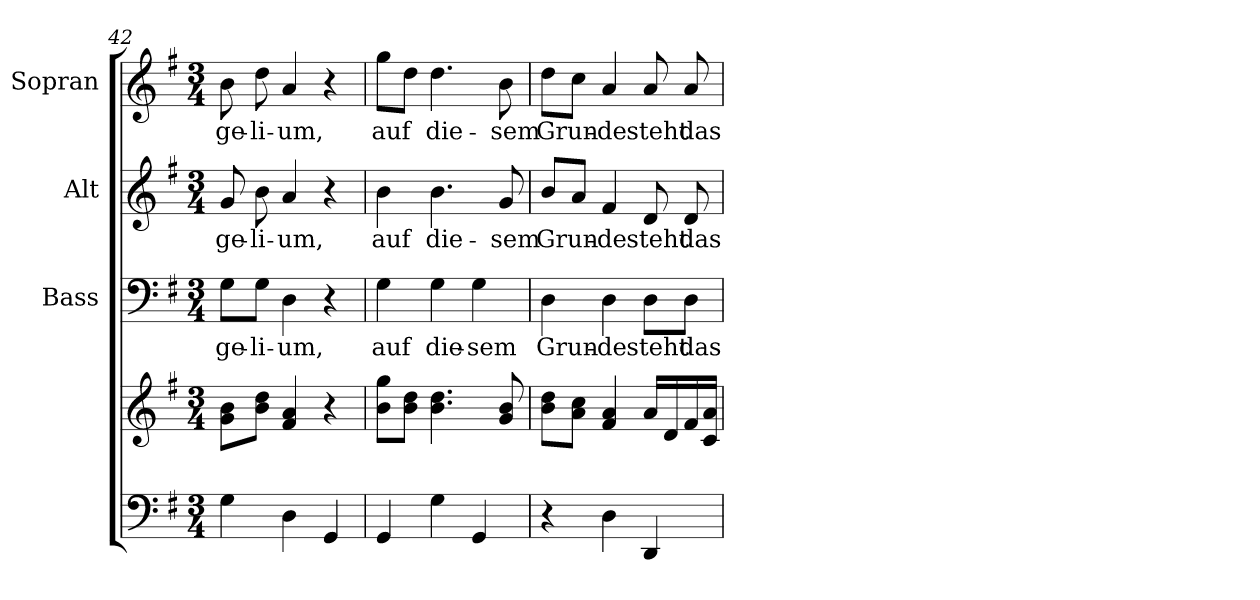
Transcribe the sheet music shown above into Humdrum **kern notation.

**kern	**kern	**kern	**text	**kern	**text	**kern	**text
*part4	*part4	*part3	*part3	*part2	*part2	*part1	*part1
*staff5	*staff4	*staff3	*staff3	*staff2	*staff2	*staff1	*staff1
*	*	*I"Bass	*	*I"Alt	*	*I"Sopran	*
*	*	*I'B.	*	*I'A.	*	*I'S.	*
*clefF4	*clefG2	*clefF4	*	*clefG2	*	*clefG2	*
*k[f#]	*k[f#]	*k[f#]	*	*k[f#]	*	*k[f#]	*
*G:	*G:	*G:	*	*G:	*	*G:	*
*M3/4	*M3/4	*M3/4	*	*M3/4	*	*M3/4	*
=42	=42	=42	=42	=42	=42	=42	=42
!	!	!	!LO:LY:b	!	!LO:LY:b	!	!LO:LY:b
4G\	8g\ 8b\L	8G\L	-ge-	8g/	-ge-	8b\	-ge-
!	!	!	!LO:LY:b	!	!LO:LY:b	!	!LO:LY:b
.	8b\ 8dd\J	8G\J	-li-	8b\	-li-	8dd\	-li-
!	!	!	!LO:LY:b	!	!LO:LY:b	!	!LO:LY:b
4D\	4f#/ 4a/	4D\	-um,	4a/	-um,	4a/	-um,
4GG/	4r	4r	.	4r	.	4r	.
=43	=43	=43	=43	=43	=43	=43	=43
!	!	!	!LO:LY:b	!	!LO:LY:b	!	!LO:LY:b
4GG/	8b\ 8gg\L	4G\	auf	4b\	auf	8gg\L	auf
.	8b\ 8dd\J	.	.	.	.	8dd\J	.
!	!	!	!LO:LY:b	!	!LO:LY:b	!	!LO:LY:b
4G\	4.b\ 4.dd\	4G\	die-	4.b\	die-	4.dd\	die-
!	!	!	!LO:LY:b	!	!	!	!
4GG/	.	4G\	-sem	.	.	.	.
!	!	!	!	!	!LO:LY:b	!	!LO:LY:b
.	8g/ 8b/	.	.	8g/	-sem	8b\	-sem
=44	=44	=44	=44	=44	=44	=44	=44
!	!	!	!LO:LY:b	!	!LO:LY:b	!	!LO:LY:b
4r	8b\ 8dd\L	4D\	Grun-	8b/L	Grun-	8dd\L	Grun-
.	8a\ 8cc\J	.	.	8a/J	.	8cc\J	.
!	!	!	!LO:LY:b	!	!LO:LY:b	!	!LO:LY:b
4D\	4f#/ 4a/	4D\	-de	4f#/	-de	4a/	-de
!	!	!	!LO:LY:b	!	!LO:LY:b	!	!LO:LY:b
4DD/	16a/LL	8D\L	steht	8d/	steht	8a/	steht
.	16d/	.	.	.	.	.	.
!	!	!	!LO:LY:b	!	!LO:LY:b	!	!LO:LY:b
.	16f#/	8D\J	das	8d/	das	8a/	das
.	16c/ 16a/JJ	.	.	.	.	.	.
=	=	=	=	=	=	=	=
*-	*-	*-	*-	*-	*-	*-	*-
